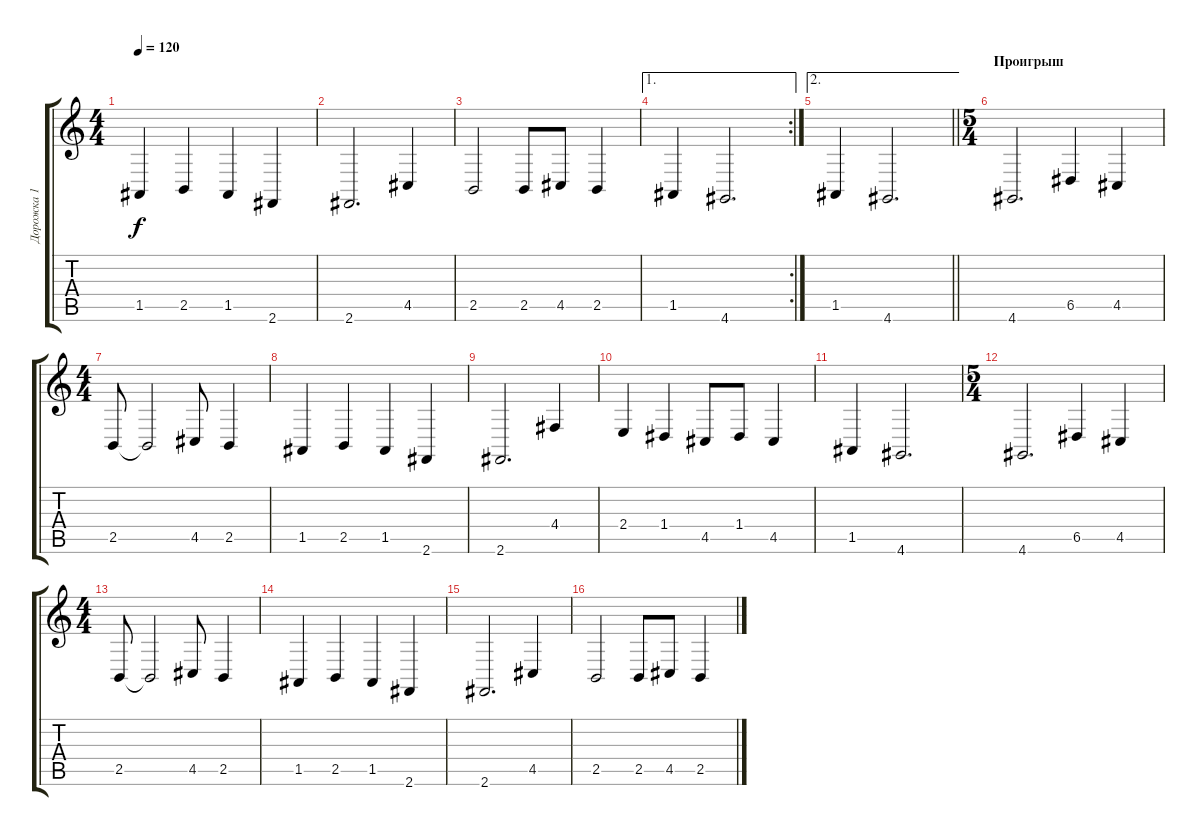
\track ("Дорожка 1" "Дорожка 1") {instrument stringensemble1}
\staff {score tabs}
\tuning (E4 B3 G3 D3 A2 E2) {hide}
\ts (4 4)
\tempo 120
\clef g2
\ks c
1.5.4{dy f} 2.5.4 1.5.4 2.6.4 |
2.6.2{d} 4.5.4 |
2.5.2 2.5.8 4.5.8 2.5.4 |
\ae 1
\rc 2
1.5.4 4.6.2{d} |
\ae 2
\barLineRight lightlight
1.5.4 4.6.2{d} |
\ts (5 4)
\section ("" "Проигрыш")
4.6.2{d} 6.5.4 4.5.4 |
\ts (4 4)
2.5.8 2.5{t}.2 4.5.8 2.5.4 |
1.5.4 2.5.4 1.5.4 2.6.4 |
2.6.2{d} 4.4.4 |
2.4.4 1.4.4 4.5.8 1.4.8 4.5.4 |
1.5.4 4.6.2{d} |
\ts (5 4)
4.6.2{d} 6.5.4 4.5.4 |
\ts (4 4)
2.5.8 2.5{t}.2 4.5.8 2.5.4 |
1.5.4 2.5.4 1.5.4 2.6.4 |
2.6.2{d} 4.5.4 |
2.5.2 2.5.8 4.5.8 2.5.4
